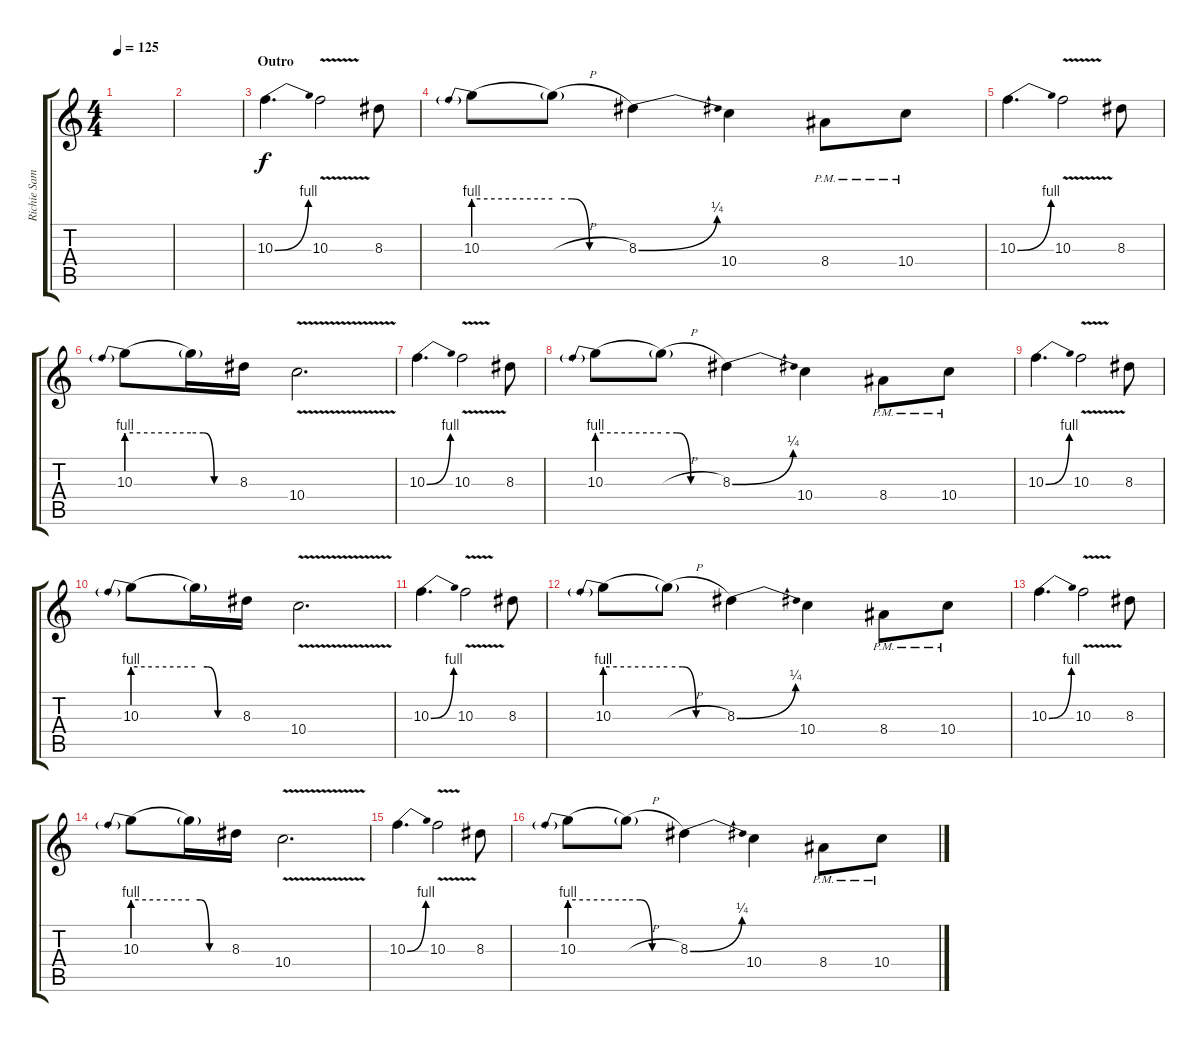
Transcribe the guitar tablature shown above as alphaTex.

\track ("Richie Sambora (Lead)" "Richie Sam") {instrument overdrivenguitar}
\staff {score tabs}
\tuning (E4 B3 G3 D3 A2 E2) {hide}
\ts (4 4)
\tempo 125
\clef g2
\ks c
|
|
\section ("" "Outro")
10.3{be (bend 0 0 60 4)}.4{d} 10.3{v}.2 8.3.8 |
10.3{be (prebend 0 4 60 4)}.8 10.3{be (custom 0 4 15 4 30 0 60 0) h t}.8 8.3{be (bend 0 0 60 1)}.4 10.4.4 8.4{pm}.8 10.4{pm}.8 |
10.3{be (bend 0 0 60 4)}.4{d} 10.3{v}.2 8.3.8 |
10.3{be (prebend 0 4 60 4)}.8 10.3{be (custom 0 4 15 4 30 0 60 0) t}.16 8.3.16 10.4{v}.2{d} |
10.3{be (bend 0 0 60 4)}.4{d} 10.3{v}.2 8.3.8 |
10.3{be (prebend 0 4 60 4)}.8 10.3{be (custom 0 4 15 4 30 0 60 0) h t}.8 8.3{be (bend 0 0 60 1)}.4 10.4.4 8.4{pm}.8 10.4{pm}.8 |
10.3{be (bend 0 0 60 4)}.4{d} 10.3{v}.2 8.3.8 |
10.3{be (prebend 0 4 60 4)}.8 10.3{be (custom 0 4 15 4 30 0 60 0) t}.16 8.3.16 10.4{v}.2{d} |
10.3{be (bend 0 0 60 4)}.4{d} 10.3{v}.2 8.3.8 |
10.3{be (prebend 0 4 60 4)}.8 10.3{be (custom 0 4 15 4 30 0 60 0) h t}.8 8.3{be (bend 0 0 60 1)}.4 10.4.4 8.4{pm}.8 10.4{pm}.8 |
10.3{be (bend 0 0 60 4)}.4{d} 10.3{v}.2 8.3.8 |
10.3{be (prebend 0 4 60 4)}.8 10.3{be (custom 0 4 15 4 30 0 60 0) t}.16 8.3.16 10.4{v}.2{d} |
10.3{be (bend 0 0 60 4)}.4{d} 10.3{v}.2 8.3.8 |
10.3{be (prebend 0 4 60 4)}.8 10.3{be (custom 0 4 15 4 30 0 60 0) h t}.8 8.3{be (bend 0 0 60 1)}.4 10.4.4 8.4{pm}.8 10.4{pm}.8
